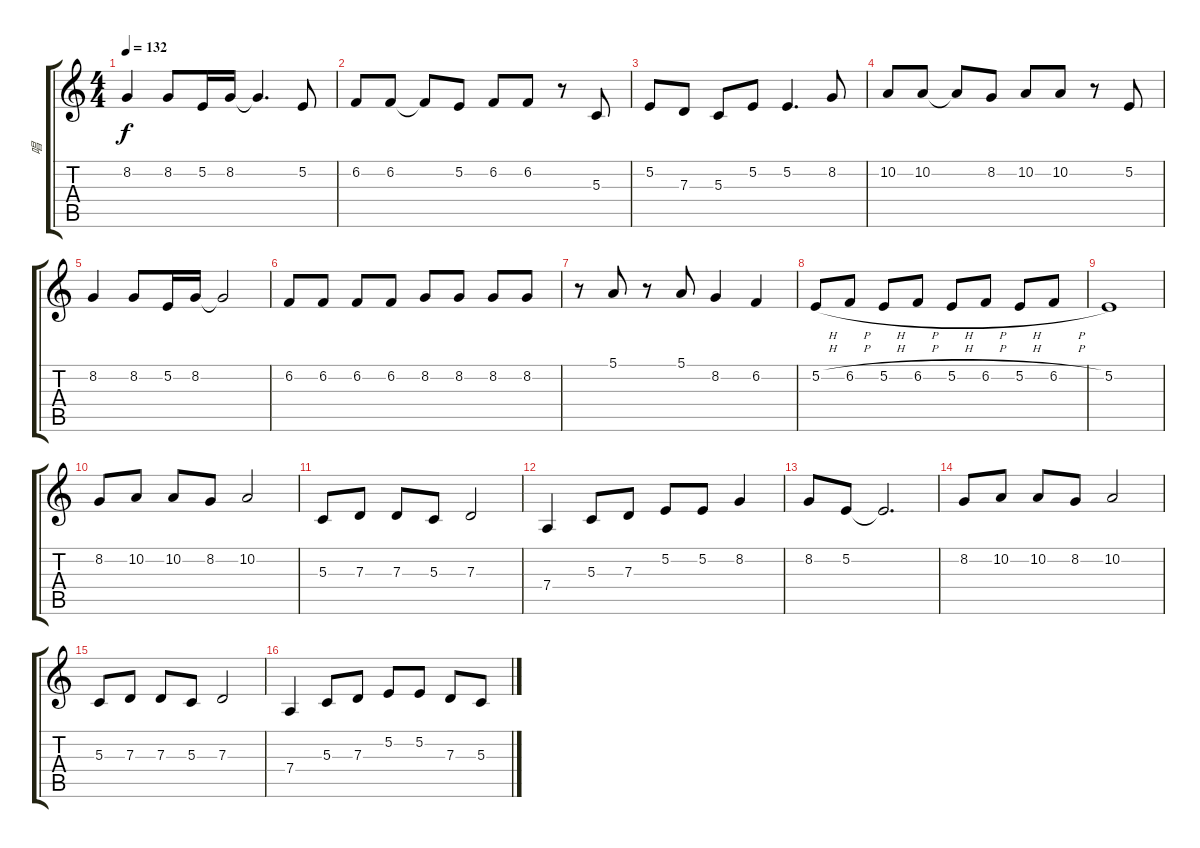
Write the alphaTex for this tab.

\track ("唱" "唱") {instrument flute}
\staff {score tabs}
\tuning (E4 B3 G3 D3 A2 E2) {hide}
\ts (4 4)
\tempo 132
\clef g2
\ks c
8.2.4{dy f} 8.2.8 5.2.16 8.2.16 8.2{t}.4{d} 5.2.8 |
6.2.8 6.2.8 6.2{t}.8 5.2.8 6.2.8 6.2.8 r.8 5.3.8 |
5.2.8 7.3.8 5.3.8 5.2.8 5.2.4{d} 8.2.8 |
10.2.8 10.2.8 10.2{t}.8 8.2.8 10.2.8 10.2.8 r.8 5.2.8 |
8.2.4 8.2.8 5.2.16 8.2.16 8.2{t}.2 |
6.2.8 6.2.8 6.2.8 6.2.8 8.2.8 8.2.8 8.2.8 8.2.8 |
r.8 5.1.8 r.8 5.1.8 8.2.4 6.2.4 |
5.2{h}.8 6.2{h}.8 5.2{h}.8 6.2{h}.8 5.2{h}.8 6.2{h}.8 5.2{h}.8 6.2{h}.8 |
5.2.1 |
8.2.8 10.2.8 10.2.8 8.2.8 10.2.2 |
5.3.8 7.3.8 7.3.8 5.3.8 7.3.2 |
7.4.4 5.3.8 7.3.8 5.2.8 5.2.8 8.2.4 |
8.2.8 5.2.8 5.2{t}.2{d} |
8.2.8 10.2.8 10.2.8 8.2.8 10.2.2 |
5.3.8 7.3.8 7.3.8 5.3.8 7.3.2 |
7.4.4 5.3.8 7.3.8 5.2.8 5.2.8 7.3.8 5.3.8
